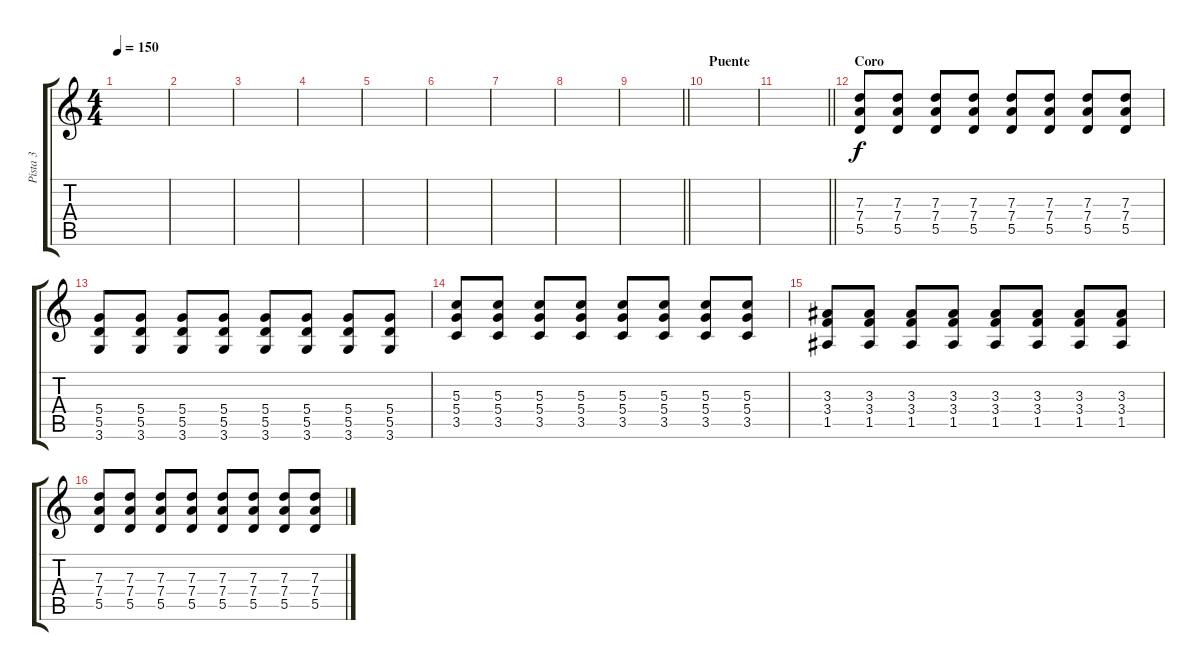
\track ("Pista 3" "Pista 3") {instrument distortionguitar}
\staff {score tabs}
\tuning (E4 B3 G3 D3 A2 E2) {hide}
\ts (4 4)
\tempo 150
\clef g2
\ks c
|
|
|
|
|
|
|
|
\barLineRight lightlight
|
\section ("" "Puente")
|
\barLineRight lightlight
|
\section ("" "Coro")
(7.3 7.4 5.5).8 (7.3 7.4 5.5).8 (7.3 7.4 5.5).8 (7.3 7.4 5.5).8 (7.3 7.4 5.5).8 (7.3 7.4 5.5).8 (7.3 7.4 5.5).8 (7.3 7.4 5.5).8 |
(5.4 5.5 3.6).8 (5.4 5.5 3.6).8 (5.4 5.5 3.6).8 (5.4 5.5 3.6).8 (5.4 5.5 3.6).8 (5.4 5.5 3.6).8 (5.4 5.5 3.6).8 (5.4 5.5 3.6).8 |
(5.3 5.4 3.5).8 (5.3 5.4 3.5).8 (5.3 5.4 3.5).8 (5.3 5.4 3.5).8 (5.3 5.4 3.5).8 (5.3 5.4 3.5).8 (5.3 5.4 3.5).8 (5.3 5.4 3.5).8 |
(3.3 3.4 1.5).8 (3.3 3.4 1.5).8 (3.3 3.4 1.5).8 (3.3 3.4 1.5).8 (3.3 3.4 1.5).8 (3.3 3.4 1.5).8 (3.3 3.4 1.5).8 (3.3 3.4 1.5).8 |
(7.3 7.4 5.5).8 (7.3 7.4 5.5).8 (7.3 7.4 5.5).8 (7.3 7.4 5.5).8 (7.3 7.4 5.5).8 (7.3 7.4 5.5).8 (7.3 7.4 5.5).8 (7.3 7.4 5.5).8
